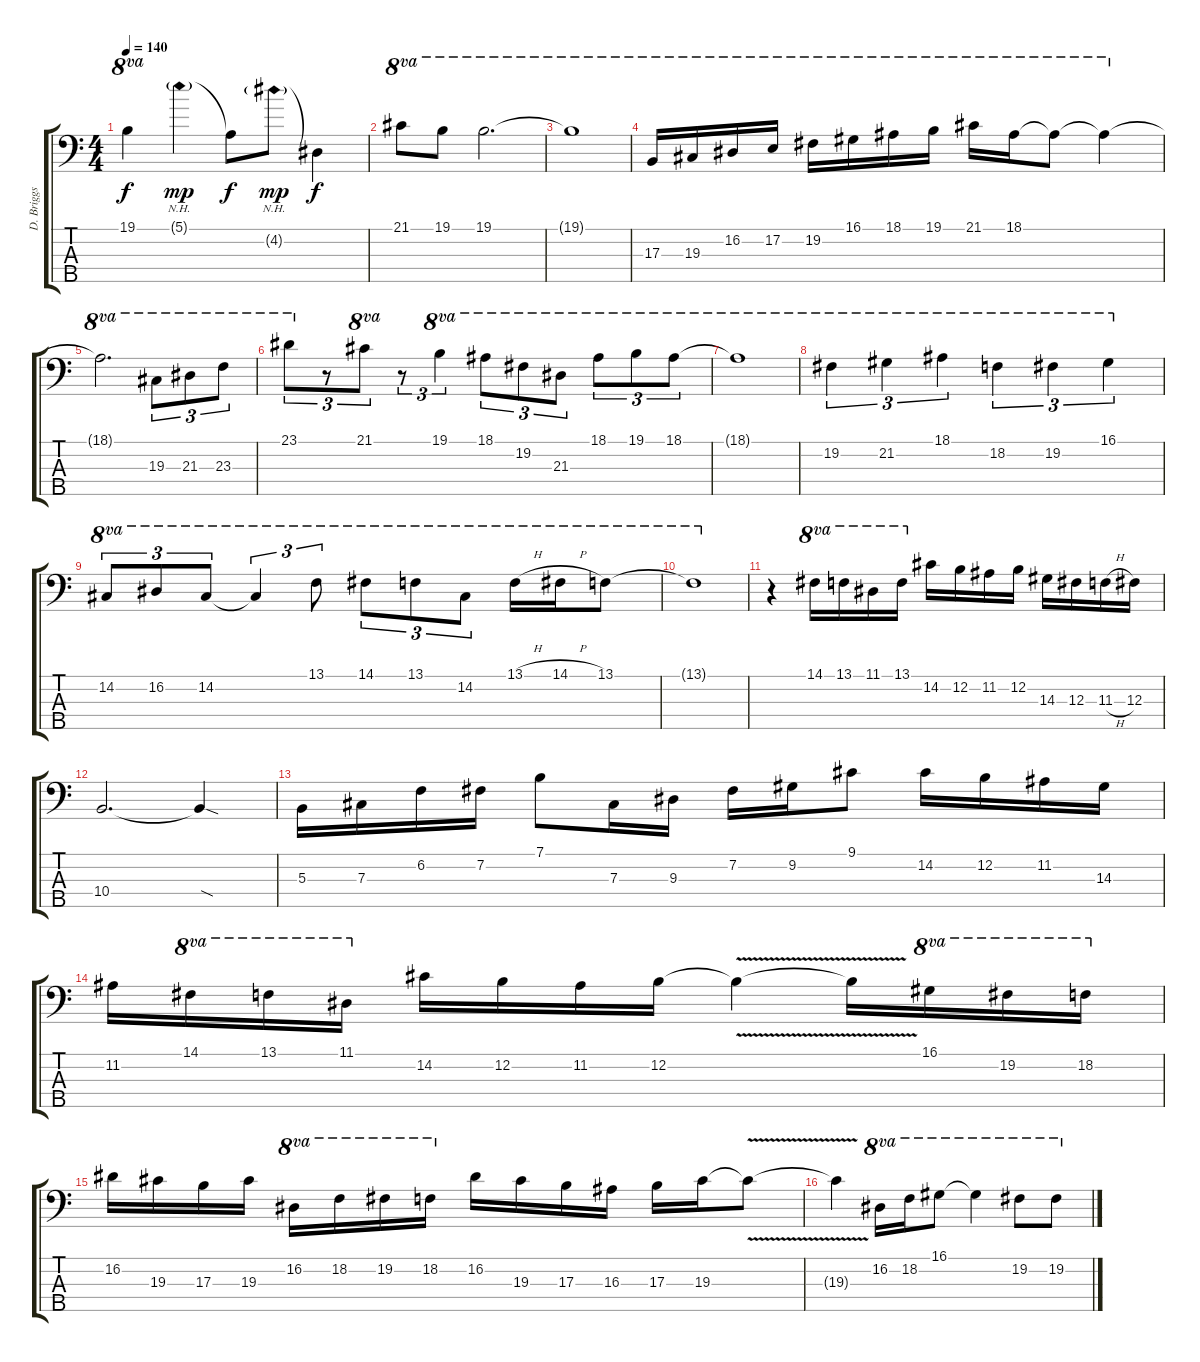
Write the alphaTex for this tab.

\track ("D. Briggs Bass" "D. Briggs ") {instrument electricbassfinger}
\staff {score tabs}
\tuning (E2 B1 Gb1 Db1 Ab0) {hide}
\ts (4 4)
\tempo 140
\clef f4
\ks c
19.1.4{ot 8va dy f} 5.1{nh g}.4{dy mp} 5.1{t}.8{dy f} 4.2{nh g}.8{dy mp} 4.2{t}.4{dy f} |
21.1.8{ot 8va} 19.1.8{ot 8va} 19.1.2{d ot 8va} |
19.1{t}.1{ot 8va} |
17.3.16{ot 8va} 19.3.16{ot 8va} 16.2.16{ot 8va} 17.2.16{ot 8va} 19.2.16{ot 8va} 16.1.16{ot 8va} 18.1.16{ot 8va} 19.1.16{ot 8va} 21.1.16{ot 8va} 18.1.16{ot 8va} 18.1{t}.8{ot 8va} 18.1{t}.4{ot 8va} |
18.1{t}.2{d ot 8va} 19.3.8{tu (3 2) ot 8va} 21.3.8{tu (3 2) ot 8va} 23.3.8{tu (3 2) ot 8va} |
23.1.8{tu (3 2) ot 8va} r.8{tu (3 2)} 21.1.8{tu (3 2) ot 8va} r.8{tu (3 2)} 19.1.4{tu (3 2) ot 8va} 18.1.8{tu (3 2) ot 8va} 19.2.8{tu (3 2) ot 8va} 21.3.8{tu (3 2) ot 8va} 18.1.8{tu (3 2) ot 8va} 19.1.8{tu (3 2) ot 8va} 18.1.8{tu (3 2) ot 8va} |
18.1{t}.1{ot 8va} |
19.2.4{tu (3 2) ot 8va} 21.2.4{tu (3 2) ot 8va} 18.1.4{tu (3 2) ot 8va} 18.2.4{tu (3 2) ot 8va} 19.2.4{tu (3 2) ot 8va} 16.1.4{tu (3 2) ot 8va} |
14.2.8{tu (3 2) ot 8va} 16.2.8{tu (3 2) ot 8va} 14.2.8{tu (3 2) ot 8va} 14.2{t}.4{tu (3 2) ot 8va} 13.1.8{tu (3 2) ot 8va} 14.1.8{tu (3 2) ot 8va} 13.1.8{tu (3 2) ot 8va} 14.2.8{tu (3 2) ot 8va} 13.1{h}.16{ot 8va} 14.1{h}.16{ot 8va} 13.1.8{ot 8va} |
13.1{t}.1{ot 8va} |
r.4 14.1.16{ot 8va} 13.1.16{ot 8va} 11.1.16{ot 8va} 13.1.16{ot 8va} 14.2.16 12.2.16 11.2.16 12.2.16 14.3.16 12.3.16 11.3{h}.16 12.3.16 |
10.4.2{d} 10.4{sod t}.4 |
5.3.16 7.3.16 6.2.16 7.2.16 7.1.8 7.3.16 9.3.16 7.2.16 9.2.16 9.1.8 14.2.16 12.2.16 11.2.16 14.3.16 |
11.2.16 14.1.16{ot 8va} 13.1.16{ot 8va} 11.1.16{ot 8va} 14.2.16 12.2.16 11.2.16 12.2.16 12.2{v t}.4 12.2{t}.16 16.1.16{ot 8va} 19.2.16{ot 8va} 18.2.16{ot 8va} |
16.2.16 19.3.16 17.3.16 19.3.16 16.2.16{ot 8va} 18.2.16{ot 8va} 19.2.16{ot 8va} 18.2.16{ot 8va} 16.2.16 19.3.16 17.3.16 16.3.16 17.3.16 19.3.16 19.3{v t}.8 |
19.3{t}.4 16.2.16{ot 8va} 18.2.16{ot 8va} 16.1.8{ot 8va} 16.1{t}.4{ot 8va} 19.2.8{ot 8va} 19.2.8{ot 8va}
